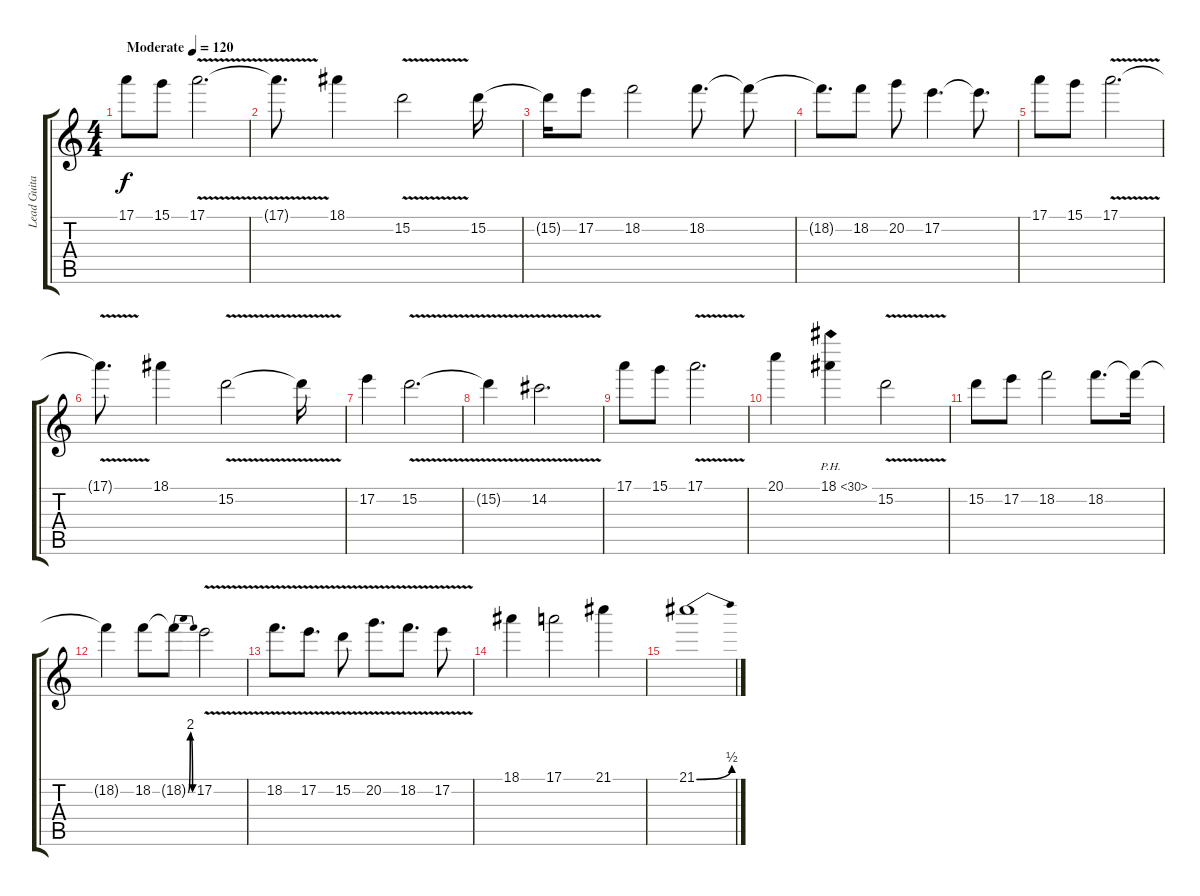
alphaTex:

\track ("Lead Guitar" "Lead Guita") {instrument distortionguitar}
\staff {score tabs}
\tuning (E4 B3 G3 D3 A2 E2) {hide}
\ts (4 4)
\tempo (120 "Moderate")
\clef g2
\ks c
17.1.8{dy f instrument distortionguitar} 15.1.8 17.1{v}.2{d} |
17.1{t}.8{d} 18.1.4 15.2{v}.2 15.2.16 |
15.2{t}.16 17.2.8 18.2.2 18.2.8{d} 18.2{t}.8 |
18.2{t}.8{d} 18.2.8 20.2.8 17.2.4{d} 17.2{t}.8{d} |
17.1.8 15.1.8 17.1{v}.2{d} |
17.1{t}.8{d} 18.1.4 15.2{v}.2 15.2{t}.16 |
17.2.4 15.2{v}.2{d} |
15.2{t}.4 14.2{v}.2{d} |
17.1.8 15.1.8 17.1{v}.2{d} |
20.1.4 18.1{ph 12}.4 15.2{v}.2 |
15.2.8 17.2.8 18.2.2 18.2.8{d} 18.2{t}.16 |
18.2{t}.4 18.2.8 18.2{be (bendrelease 0 0 31 8 44 8 60 0) t}.8 17.2{v}.2 |
18.2{v}.8{d} 17.2{v}.8{d} 15.2{v}.8 20.2{v}.8{d} 18.2{v}.8{d} 17.2{v}.8 |
18.1.4 17.1.2 21.1.4 |
21.1{be (bend 0 0 60 2)}.1
